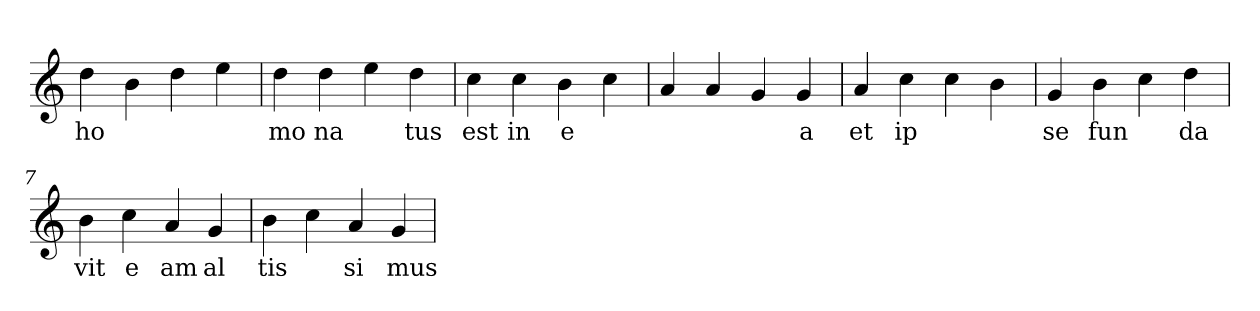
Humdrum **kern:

**kern	**text
*part1	*part1
*staff1	*staff1
*clefG2	*
=1	=1
4dd	ho
4b	.
4dd	.
4ee	.
=2	=2
4dd	mo
4dd	na
4ee	.
4dd	tus
=3	=3
4cc	est
4cc	in
4b	e
4cc	.
=4	=4
4a	.
4a	.
4g	.
4g	a
=5	=5
4a	et
4cc	ip
4cc	.
4b	.
=6	=6
4g	se
4b	fun
4cc	.
4dd	da
=7	=7
4b	vit
4cc	e
4a	am
4g	al
=8	=8
4b	tis
4cc	.
4a	si
4g	mus
=	=
*-	*-
